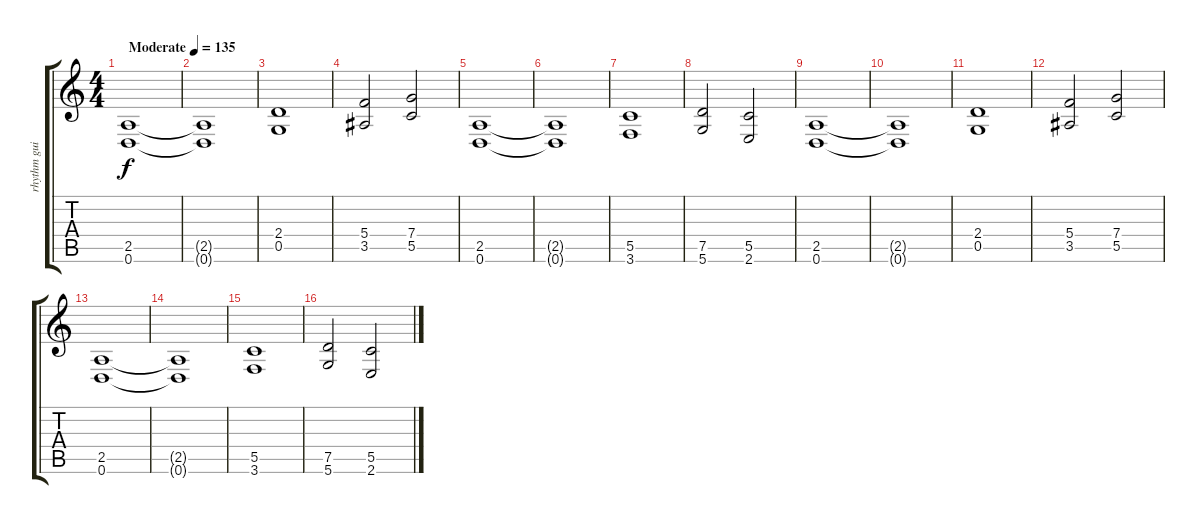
\track ("rhythm guitar" "rhythm gui") {instrument distortionguitar}
\staff {score tabs}
\tuning (D4 A3 F3 C3 G2 D2) {hide}
\ts (4 4)
\tempo (135 "Moderate")
\clef g2
\ks c
(2.5 0.6).1{dy f instrument distortionguitar} |
(2.5{t} 0.6{t}).1 |
(2.4 0.5).1 |
(5.4 3.5).2 (7.4 5.5).2 |
(2.5 0.6).1 |
(2.5{t} 0.6{t}).1 |
(5.5 3.6).1 |
(7.5 5.6).2 (5.5 2.6).2 |
(2.5 0.6).1 |
(2.5{t} 0.6{t}).1 |
(2.4 0.5).1 |
(5.4 3.5).2 (7.4 5.5).2 |
(2.5 0.6).1 |
(2.5{t} 0.6{t}).1 |
(5.5 3.6).1 |
(7.5 5.6).2 (5.5 2.6).2
